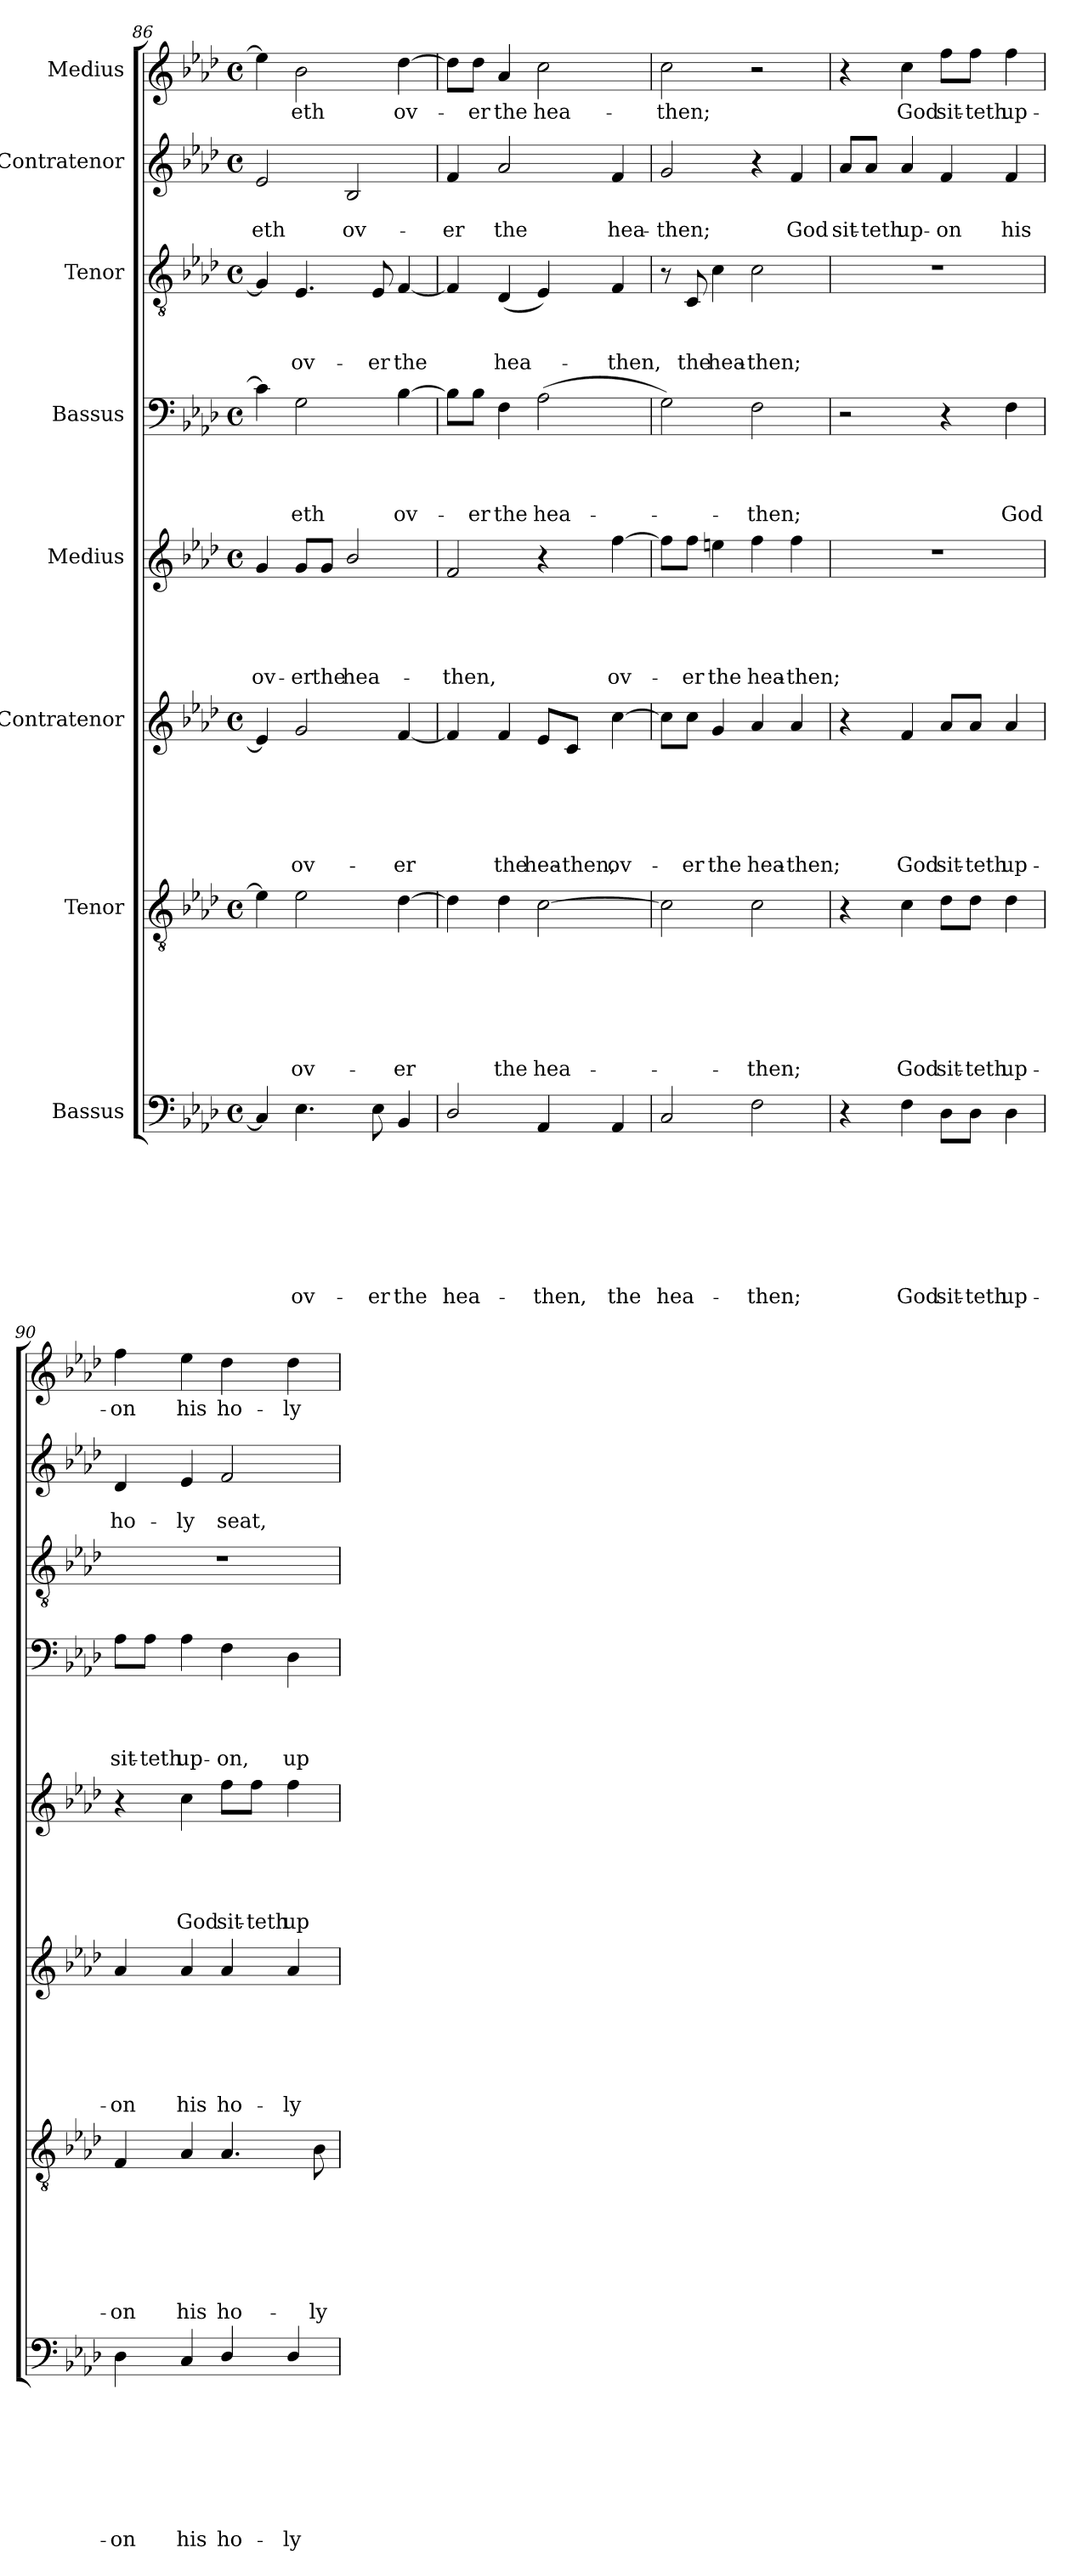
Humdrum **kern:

**kern	**text	**text	**text	**text	**text	**text	**text	**text	**kern	**text	**text	**text	**text	**text	**text	**text	**kern	**text	**text	**text	**text	**text	**text	**kern	**text	**text	**text	**text	**text	**kern	**text	**text	**text	**text	**kern	**text	**text	**text	**kern	**text	**text	**kern	**text
*part8	*part8	*part8	*part8	*part8	*part8	*part8	*part8	*part8	*part7	*part7	*part7	*part7	*part7	*part7	*part7	*part7	*part6	*part6	*part6	*part6	*part6	*part6	*part6	*part5	*part5	*part5	*part5	*part5	*part5	*part4	*part4	*part4	*part4	*part4	*part3	*part3	*part3	*part3	*part2	*part2	*part2	*part1	*part1
*staff8	*staff8	*staff8	*staff8	*staff8	*staff8	*staff8	*staff8	*staff8	*staff7	*staff7	*staff7	*staff7	*staff7	*staff7	*staff7	*staff7	*staff6	*staff6	*staff6	*staff6	*staff6	*staff6	*staff6	*staff5	*staff5	*staff5	*staff5	*staff5	*staff5	*staff4	*staff4	*staff4	*staff4	*staff4	*staff3	*staff3	*staff3	*staff3	*staff2	*staff2	*staff2	*staff1	*staff1
*I"Bassus	*	*	*	*	*	*	*	*	*I"Tenor	*	*	*	*	*	*	*	*I"Contratenor	*	*	*	*	*	*	*I"Medius	*	*	*	*	*	*I"Bassus	*	*	*	*	*I"Tenor	*	*	*	*I"Contratenor	*	*	*I"Medius	*
*clefF4	*	*	*	*	*	*	*	*	*clefGv2	*	*	*	*	*	*	*	*clefG2	*	*	*	*	*	*	*clefG2	*	*	*	*	*	*clefF4	*	*	*	*	*clefGv2	*	*	*	*clefG2	*	*	*clefG2	*
*k[b-e-a-d-]	*	*	*	*	*	*	*	*	*k[b-e-a-d-]	*	*	*	*	*	*	*	*k[b-e-a-d-]	*	*	*	*	*	*	*k[b-e-a-d-]	*	*	*	*	*	*k[b-e-a-d-]	*	*	*	*	*k[b-e-a-d-]	*	*	*	*k[b-e-a-d-]	*	*	*k[b-e-a-d-]	*
*A-:	*	*	*	*	*	*	*	*	*A-:	*	*	*	*	*	*	*	*A-:	*	*	*	*	*	*	*A-:	*	*	*	*	*	*A-:	*	*	*	*	*A-:	*	*	*	*A-:	*	*	*A-:	*
*M4/4	*	*	*	*	*	*	*	*	*M4/4	*	*	*	*	*	*	*	*M4/4	*	*	*	*	*	*	*M4/4	*	*	*	*	*	*M4/4	*	*	*	*	*M4/4	*	*	*	*M4/4	*	*	*M4/4	*
*met(c)	*	*	*	*	*	*	*	*	*met(c)	*	*	*	*	*	*	*	*met(c)	*	*	*	*	*	*	*met(c)	*	*	*	*	*	*met(c)	*	*	*	*	*met(c)	*	*	*	*met(c)	*	*	*met(c)	*
=86	=86	=86	=86	=86	=86	=86	=86	=86	=86	=86	=86	=86	=86	=86	=86	=86	=86	=86	=86	=86	=86	=86	=86	=86	=86	=86	=86	=86	=86	=86	=86	=86	=86	=86	=86	=86	=86	=86	=86	=86	=86	=86	=86
!	!	!	!	!	!	!	!	!	!	!	!	!	!	!	!	!	!	!	!	!	!	!	!	!	!	!	!	!	!LO:LY:b	!	!	!	!	!	!	!	!	!	!	!	!LO:LY:b	!	!
4C/]	.	.	.	.	.	.	.	.	4e-\]	.	.	.	.	.	.	.	4e-/]	.	.	.	.	.	.	4g/	.	.	.	.	ov-	4c\]	.	.	.	.	4G/]	.	.	.	2e-/	.	-eth	4ee-\]	.
!	!	!	!	!	!	!	!	!LO:LY:b	!	!	!	!	!	!	!	!LO:LY:b	!	!	!	!	!	!	!LO:LY:b	!	!	!	!	!	!LO:LY:b	!	!	!	!	!LO:LY:b	!	!	!	!LO:LY:b	!	!	!	!	!LO:LY:b
4.E-\	.	.	.	.	.	.	.	ov-	2e-\	.	.	.	.	.	.	ov-	2g/	.	.	.	.	.	ov-	8g/L	.	.	.	.	-er	2G\	.	.	.	-eth	4.E-/	.	.	ov-	.	.	.	2b-\	-eth
!	!	!	!	!	!	!	!	!	!	!	!	!	!	!	!	!	!	!	!	!	!	!	!	!	!	!	!	!	!LO:LY:b	!	!	!	!	!	!	!	!	!	!	!	!	!	!
.	.	.	.	.	.	.	.	.	.	.	.	.	.	.	.	.	.	.	.	.	.	.	.	8g/J	.	.	.	.	the	.	.	.	.	.	.	.	.	.	.	.	.	.	.
!	!	!	!	!	!	!	!	!	!	!	!	!	!	!	!	!	!	!	!	!	!	!	!	!	!	!	!	!	!LO:LY:b	!	!	!	!	!	!	!	!	!	!	!	!LO:LY:b	!	!
.	.	.	.	.	.	.	.	.	.	.	.	.	.	.	.	.	.	.	.	.	.	.	.	2b-/	.	.	.	.	hea-	.	.	.	.	.	.	.	.	.	2B-/	.	ov-	.	.
!	!	!	!	!	!	!	!	!LO:LY:b	!	!	!	!	!	!	!	!	!	!	!	!	!	!	!	!	!	!	!	!	!	!	!	!	!	!	!	!	!	!LO:LY:b	!	!	!	!	!
8E-\	.	.	.	.	.	.	.	-er	.	.	.	.	.	.	.	.	.	.	.	.	.	.	.	.	.	.	.	.	.	.	.	.	.	.	8E-/	.	.	-er	.	.	.	.	.
!	!	!	!	!	!	!	!	!LO:LY:b	!	!	!	!	!	!	!	!LO:LY:b	!	!	!	!	!	!	!LO:LY:b	!	!	!	!	!	!	!	!	!	!	!LO:LY:b	!	!	!	!LO:LY:b	!	!	!	!	!LO:LY:b
4BB-/	.	.	.	.	.	.	.	the	[>4d-\	.	.	.	.	.	.	-er	[<4f/	.	.	.	.	.	-er	.	.	.	.	.	.	[>4B-\	.	.	.	ov-	[<4F/	.	.	the	.	.	.	[>4dd-\	ov-
=87	=87	=87	=87	=87	=87	=87	=87	=87	=87	=87	=87	=87	=87	=87	=87	=87	=87	=87	=87	=87	=87	=87	=87	=87	=87	=87	=87	=87	=87	=87	=87	=87	=87	=87	=87	=87	=87	=87	=87	=87	=87	=87	=87
!	!	!	!	!	!	!	!	!LO:LY:b	!	!	!	!	!	!	!	!	!	!	!	!	!	!	!	!	!	!	!	!	!LO:LY:b	!	!	!	!	!	!	!	!	!	!	!	!LO:LY:b	!	!
2D-/	.	.	.	.	.	.	.	hea-	4d-\]	.	.	.	.	.	.	.	4f/]	.	.	.	.	.	.	2f/	.	.	.	.	-then,	8B-\L]	.	.	.	.	4F/]	.	.	.	4f/	.	-er	8dd-\L]	.
!	!	!	!	!	!	!	!	!	!	!	!	!	!	!	!	!	!	!	!	!	!	!	!	!	!	!	!	!	!	!	!	!	!	!LO:LY:b	!	!	!	!	!	!	!	!	!LO:LY:b
.	.	.	.	.	.	.	.	.	.	.	.	.	.	.	.	.	.	.	.	.	.	.	.	.	.	.	.	.	.	8B-\J	.	.	.	-er	.	.	.	.	.	.	.	8dd-\J	-er
!	!	!	!	!	!	!	!	!	!	!	!	!	!	!	!	!LO:LY:b	!	!	!	!	!	!	!LO:LY:b	!	!	!	!	!	!	!	!	!	!	!LO:LY:b	!	!	!	!LO:LY:b	!	!	!LO:LY:b	!	!LO:LY:b
.	.	.	.	.	.	.	.	.	4d-\	.	.	.	.	.	.	the	4f/	.	.	.	.	.	the	.	.	.	.	.	.	4F\	.	.	.	the	(<4D-/	.	.	hea-	2a-/	.	the	4a-/	the
!	!	!	!	!	!	!	!	!LO:LY:b	!	!	!	!	!	!	!	!LO:LY:b	!	!	!	!	!	!	!LO:LY:b	!	!	!	!	!	!	!	!	!	!	!LO:LY:b	!	!	!	!	!	!	!	!	!LO:LY:b
4AA-/	.	.	.	.	.	.	.	-then,	[>2c\	.	.	.	.	.	.	hea-	8e-/L	.	.	.	.	.	hea-	4r	.	.	.	.	.	(>2A-\	.	.	.	hea-	4E-/)	.	.	.	.	.	.	2cc\	hea-
!	!	!	!	!	!	!	!	!	!	!	!	!	!	!	!	!	!	!	!	!	!	!	!LO:LY:b	!	!	!	!	!	!	!	!	!	!	!	!	!	!	!	!	!	!	!	!
.	.	.	.	.	.	.	.	.	.	.	.	.	.	.	.	.	8c/J	.	.	.	.	.	-then,	.	.	.	.	.	.	.	.	.	.	.	.	.	.	.	.	.	.	.	.
!	!	!	!	!	!	!	!	!LO:LY:b	!	!	!	!	!	!	!	!	!	!	!	!	!	!	!LO:LY:b	!	!	!	!	!	!LO:LY:b	!	!	!	!	!	!	!	!	!LO:LY:b	!	!	!LO:LY:b	!	!
4AA-/	.	.	.	.	.	.	.	the	.	.	.	.	.	.	.	.	[>4cc\	.	.	.	.	.	ov-	[>4ff\	.	.	.	.	ov-	.	.	.	.	.	4F/	.	.	-then,	4f/	.	hea-	.	.
=88	=88	=88	=88	=88	=88	=88	=88	=88	=88	=88	=88	=88	=88	=88	=88	=88	=88	=88	=88	=88	=88	=88	=88	=88	=88	=88	=88	=88	=88	=88	=88	=88	=88	=88	=88	=88	=88	=88	=88	=88	=88	=88	=88
!	!	!	!	!	!	!	!	!LO:LY:b	!	!	!	!	!	!	!	!	!	!	!	!	!	!	!	!	!	!	!	!	!	!	!	!	!	!	!	!	!	!	!	!	!LO:LY:b	!	!LO:LY:b
2C/	.	.	.	.	.	.	.	hea-	2c\]	.	.	.	.	.	.	.	8cc\L]	.	.	.	.	.	.	8ff\L]	.	.	.	.	.	2G\)	.	.	.	.	8r	.	.	.	2g/	.	-then;	2cc\	-then;
!	!	!	!	!	!	!	!	!	!	!	!	!	!	!	!	!	!	!	!	!	!	!	!LO:LY:b	!	!	!	!	!	!LO:LY:b	!	!	!	!	!	!	!	!	!LO:LY:b	!	!	!	!	!
.	.	.	.	.	.	.	.	.	.	.	.	.	.	.	.	.	8cc\J	.	.	.	.	.	-er	8ff\J	.	.	.	.	-er	.	.	.	.	.	8C/	.	.	the	.	.	.	.	.
!	!	!	!	!	!	!	!	!	!	!	!	!	!	!	!	!	!	!	!	!	!	!	!LO:LY:b	!	!	!	!	!	!LO:LY:b	!	!	!	!	!	!	!	!	!LO:LY:b	!	!	!	!	!
.	.	.	.	.	.	.	.	.	.	.	.	.	.	.	.	.	4g/	.	.	.	.	.	the	4een\	.	.	.	.	the	.	.	.	.	.	4c\	.	.	hea-	.	.	.	.	.
!	!	!	!	!	!	!	!	!LO:LY:b	!	!	!	!	!	!	!	!LO:LY:b	!	!	!	!	!	!	!LO:LY:b	!	!	!	!	!	!LO:LY:b	!	!	!	!	!LO:LY:b	!	!	!	!LO:LY:b	!	!	!	!	!
2F\	.	.	.	.	.	.	.	-then;	2c\	.	.	.	.	.	.	-then;	4a-/	.	.	.	.	.	hea-	4ff\	.	.	.	.	hea-	2F\	.	.	.	-then;	2c\	.	.	-then;	4r	.	.	2r	.
!	!	!	!	!	!	!	!	!	!	!	!	!	!	!	!	!	!	!	!	!	!	!	!LO:LY:b	!	!	!	!	!	!LO:LY:b	!	!	!	!	!	!	!	!	!	!	!	!LO:LY:b	!	!
.	.	.	.	.	.	.	.	.	.	.	.	.	.	.	.	.	4a-/	.	.	.	.	.	-then;	4ff\	.	.	.	.	-then;	.	.	.	.	.	.	.	.	.	4f/	.	God	.	.
!!LO:LB:g=z
=89	=89	=89	=89	=89	=89	=89	=89	=89	=89	=89	=89	=89	=89	=89	=89	=89	=89	=89	=89	=89	=89	=89	=89	=89	=89	=89	=89	=89	=89	=89	=89	=89	=89	=89	=89	=89	=89	=89	=89	=89	=89	=89	=89
!	!	!	!	!	!	!	!	!	!	!	!	!	!	!	!	!	!	!	!	!	!	!	!	!	!	!	!	!	!	!	!	!	!	!	!	!	!	!	!	!	!LO:LY:b	!	!
4r	.	.	.	.	.	.	.	.	4r	.	.	.	.	.	.	.	4r	.	.	.	.	.	.	1r	.	.	.	.	.	2r	.	.	.	.	1r	.	.	.	8a-/L	.	sit-	4r	.
!	!	!	!	!	!	!	!	!	!	!	!	!	!	!	!	!	!	!	!	!	!	!	!	!	!	!	!	!	!	!	!	!	!	!	!	!	!	!	!	!	!LO:LY:b	!	!
.	.	.	.	.	.	.	.	.	.	.	.	.	.	.	.	.	.	.	.	.	.	.	.	.	.	.	.	.	.	.	.	.	.	.	.	.	.	.	8a-/J	.	-teth	.	.
!	!	!	!	!	!	!	!	!LO:LY:b	!	!	!	!	!	!	!	!LO:LY:b	!	!	!	!	!	!	!LO:LY:b	!	!	!	!	!	!	!	!	!	!	!	!	!	!	!	!	!	!LO:LY:b	!	!LO:LY:b
4F\	.	.	.	.	.	.	.	God	4c\	.	.	.	.	.	.	God	4f/	.	.	.	.	.	God	.	.	.	.	.	.	.	.	.	.	.	.	.	.	.	4a-/	.	up-	4cc\	God
!	!	!	!	!	!	!	!	!LO:LY:b	!	!	!	!	!	!	!	!LO:LY:b	!	!	!	!	!	!	!LO:LY:b	!	!	!	!	!	!	!	!	!	!	!	!	!	!	!	!	!	!LO:LY:b	!	!LO:LY:b
8D-\L	.	.	.	.	.	.	.	sit-	8d-\L	.	.	.	.	.	.	sit-	8a-/L	.	.	.	.	.	sit-	.	.	.	.	.	.	4r	.	.	.	.	.	.	.	.	4f/	.	-on	8ff\L	sit-
!	!	!	!	!	!	!	!	!LO:LY:b	!	!	!	!	!	!	!	!LO:LY:b	!	!	!	!	!	!	!LO:LY:b	!	!	!	!	!	!	!	!	!	!	!	!	!	!	!	!	!	!	!	!LO:LY:b
8D-\J	.	.	.	.	.	.	.	-teth	8d-\J	.	.	.	.	.	.	-teth	8a-/J	.	.	.	.	.	-teth	.	.	.	.	.	.	.	.	.	.	.	.	.	.	.	.	.	.	8ff\J	-teth
!	!	!	!	!	!	!	!	!LO:LY:b	!	!	!	!	!	!	!	!LO:LY:b	!	!	!	!	!	!	!LO:LY:b	!	!	!	!	!	!	!	!	!	!	!LO:LY:b	!	!	!	!	!	!	!LO:LY:b	!	!LO:LY:b
4D-\	.	.	.	.	.	.	.	up-	4d-\	.	.	.	.	.	.	up-	4a-/	.	.	.	.	.	up-	.	.	.	.	.	.	4F\	.	.	.	God	.	.	.	.	4f/	.	his	4ff\	up-
=90	=90	=90	=90	=90	=90	=90	=90	=90	=90	=90	=90	=90	=90	=90	=90	=90	=90	=90	=90	=90	=90	=90	=90	=90	=90	=90	=90	=90	=90	=90	=90	=90	=90	=90	=90	=90	=90	=90	=90	=90	=90	=90	=90
!	!	!	!	!	!	!	!	!LO:LY:b	!	!	!	!	!	!	!	!LO:LY:b	!	!	!	!	!	!	!LO:LY:b	!	!	!	!	!	!	!	!	!	!	!LO:LY:b	!	!	!	!	!	!	!LO:LY:b	!	!LO:LY:b
4D-\	.	.	.	.	.	.	.	-on	4F/	.	.	.	.	.	.	-on	4a-/	.	.	.	.	.	-on	4r	.	.	.	.	.	8A-\L	.	.	.	sit-	1r	.	.	.	4d-/	.	ho-	4ff\	-on
!	!	!	!	!	!	!	!	!	!	!	!	!	!	!	!	!	!	!	!	!	!	!	!	!	!	!	!	!	!	!	!	!	!	!LO:LY:b	!	!	!	!	!	!	!	!	!
.	.	.	.	.	.	.	.	.	.	.	.	.	.	.	.	.	.	.	.	.	.	.	.	.	.	.	.	.	.	8A-\J	.	.	.	-teth	.	.	.	.	.	.	.	.	.
!	!	!	!	!	!	!	!	!LO:LY:b	!	!	!	!	!	!	!	!LO:LY:b	!	!	!	!	!	!	!LO:LY:b	!	!	!	!	!	!LO:LY:b	!	!	!	!	!LO:LY:b	!	!	!	!	!	!	!LO:LY:b	!	!LO:LY:b
4C/	.	.	.	.	.	.	.	his	4A-/	.	.	.	.	.	.	his	4a-/	.	.	.	.	.	his	4cc\	.	.	.	.	God	4A-\	.	.	.	up-	.	.	.	.	4e-/	.	-ly	4ee-\	his
!	!	!	!	!	!	!	!	!LO:LY:b	!	!	!	!	!	!	!	!LO:LY:b	!	!	!	!	!	!	!LO:LY:b	!	!	!	!	!	!LO:LY:b	!	!	!	!	!LO:LY:b	!	!	!	!	!	!	!LO:LY:b	!	!LO:LY:b
4D-/	.	.	.	.	.	.	.	ho-	4.A-/	.	.	.	.	.	.	ho-	4a-/	.	.	.	.	.	ho-	8ff\L	.	.	.	.	sit-	4F\	.	.	.	-on,	.	.	.	.	2f/	.	seat,	4dd-\	ho-
!	!	!	!	!	!	!	!	!	!	!	!	!	!	!	!	!	!	!	!	!	!	!	!	!	!	!	!	!	!LO:LY:b	!	!	!	!	!	!	!	!	!	!	!	!	!	!
.	.	.	.	.	.	.	.	.	.	.	.	.	.	.	.	.	.	.	.	.	.	.	.	8ff\J	.	.	.	.	-teth	.	.	.	.	.	.	.	.	.	.	.	.	.	.
!	!	!	!	!	!	!	!	!LO:LY:b	!	!	!	!	!	!	!	!	!	!	!	!	!	!	!LO:LY:b	!	!	!	!	!	!LO:LY:b	!	!	!	!	!LO:LY:b	!	!	!	!	!	!	!	!	!LO:LY:b
4D-/	.	.	.	.	.	.	.	-ly	.	.	.	.	.	.	.	.	4a-/	.	.	.	.	.	-ly	4ff\	.	.	.	.	up-	4D-\	.	.	.	up-	.	.	.	.	.	.	.	4dd-\	-ly
!	!	!	!	!	!	!	!	!	!	!	!	!	!	!	!	!LO:LY:b	!	!	!	!	!	!	!	!	!	!	!	!	!	!	!	!	!	!	!	!	!	!	!	!	!	!	!
.	.	.	.	.	.	.	.	.	8B-\	.	.	.	.	.	.	-ly	.	.	.	.	.	.	.	.	.	.	.	.	.	.	.	.	.	.	.	.	.	.	.	.	.	.	.
=	=	=	=	=	=	=	=	=	=	=	=	=	=	=	=	=	=	=	=	=	=	=	=	=	=	=	=	=	=	=	=	=	=	=	=	=	=	=	=	=	=	=	=
*-	*-	*-	*-	*-	*-	*-	*-	*-	*-	*-	*-	*-	*-	*-	*-	*-	*-	*-	*-	*-	*-	*-	*-	*-	*-	*-	*-	*-	*-	*-	*-	*-	*-	*-	*-	*-	*-	*-	*-	*-	*-	*-	*-
